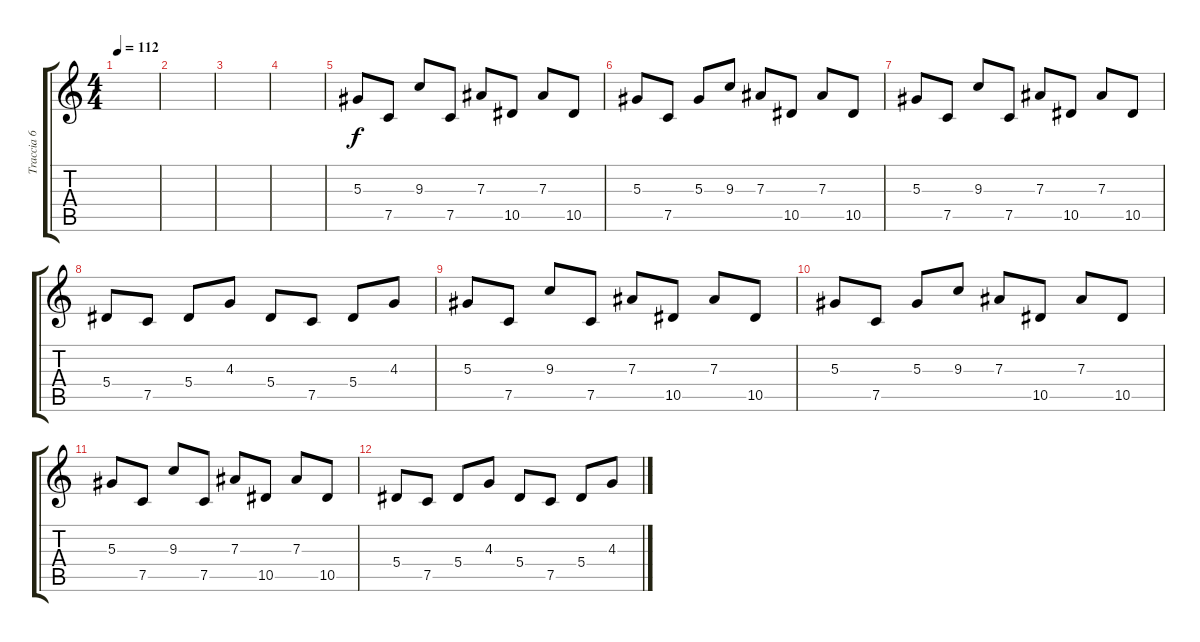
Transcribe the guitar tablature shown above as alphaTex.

\track ("Traccia 6" "Traccia 6") {instrument overdrivenguitar}
\staff {score tabs}
\tuning (C4 G3 Eb3 Bb2 F2 C2) {hide}
\ts (4 4)
\tempo 112
\clef g2
\ks c
|
|
|
|
5.3.8 7.5.8 9.3.8 7.5.8 7.3.8 10.5.8 7.3.8 10.5.8 |
5.3.8 7.5.8 5.3.8 9.3.8 7.3.8 10.5.8 7.3.8 10.5.8 |
5.3.8 7.5.8 9.3.8 7.5.8 7.3.8 10.5.8 7.3.8 10.5.8 |
5.4.8 7.5.8 5.4.8 4.3.8 5.4.8 7.5.8 5.4.8 4.3.8 |
5.3.8 7.5.8 9.3.8 7.5.8 7.3.8 10.5.8 7.3.8 10.5.8 |
5.3.8 7.5.8 5.3.8 9.3.8 7.3.8 10.5.8 7.3.8 10.5.8 |
5.3.8 7.5.8 9.3.8 7.5.8 7.3.8 10.5.8 7.3.8 10.5.8 |
5.4.8 7.5.8 5.4.8 4.3.8 5.4.8 7.5.8 5.4.8 4.3.8
